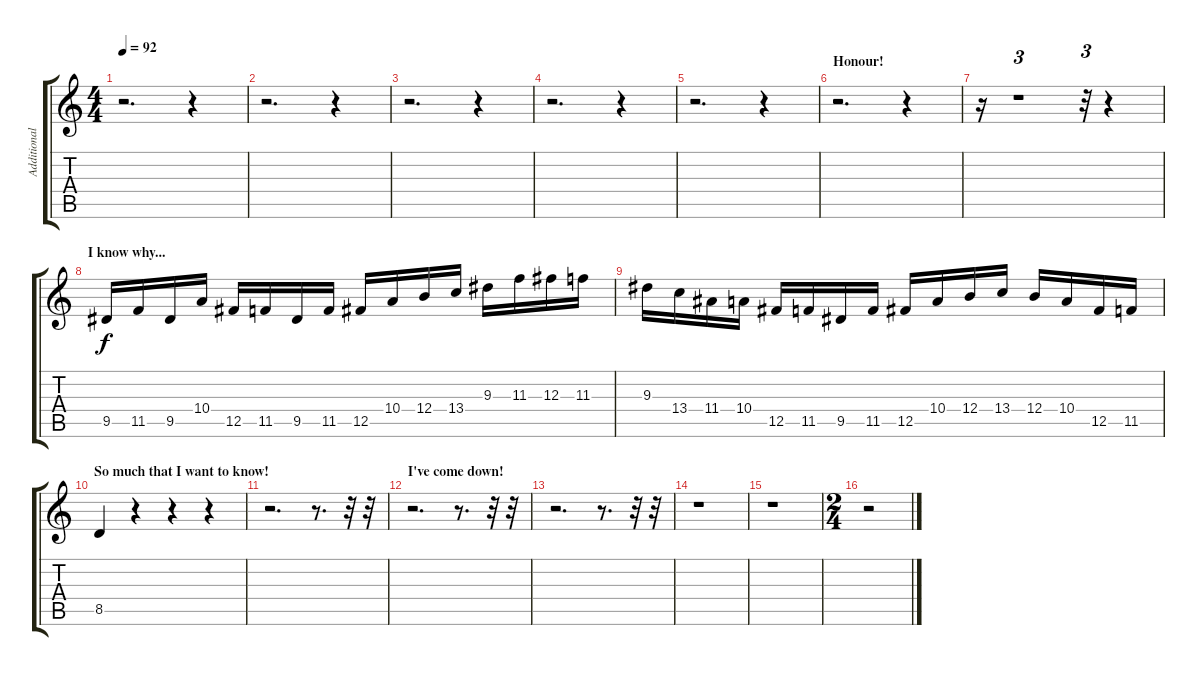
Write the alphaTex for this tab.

\track ("Additional Guitar" "Additional") {instrument overdrivenguitar}
\staff {score tabs}
\tuning (Eb4 B3 Gb3 B2 Gb2 B1) {hide}
\ts (4 4)
\tempo 92
\clef g2
\ks c
r.2{d dy mf} r.4 |
r.2{d} r.4 |
r.2{d} r.4 |
r.2{d} r.4 |
r.2{d} r.4 |
\section ("" "Honour!")
r.2{d} r.4 |
r.16 r.1{tu (3 2)} r.32{tu (3 2)} r.4 |
\section ("" "I know why...")
9.5.16{dy f} 11.5.16 9.5.16 10.4.16 12.5.16 11.5.16 9.5.16 11.5.16 12.5.16 10.4.16 12.4.16 13.4.16 9.3.16 11.3.16 12.3.16 11.3.16 |
9.3.16 13.4.16 11.4.16 10.4.16 12.5.16 11.5.16 9.5.16 11.5.16 12.5.16 10.4.16 12.4.16 13.4.16 12.4.16 10.4.16 12.5.16 11.5.16 |
\section ("" "So much that I want to know!")
8.5.4 r.4 r.4 r.4 |
r.2{d} r.8{d} r.32 r.32 |
\section ("" "I've come down!")
r.2{d} r.8{d} r.32 r.32 |
r.2{d} r.8{d} r.32 r.32 |
r.1 |
r.1 |
\ts (2 4)
r.2
